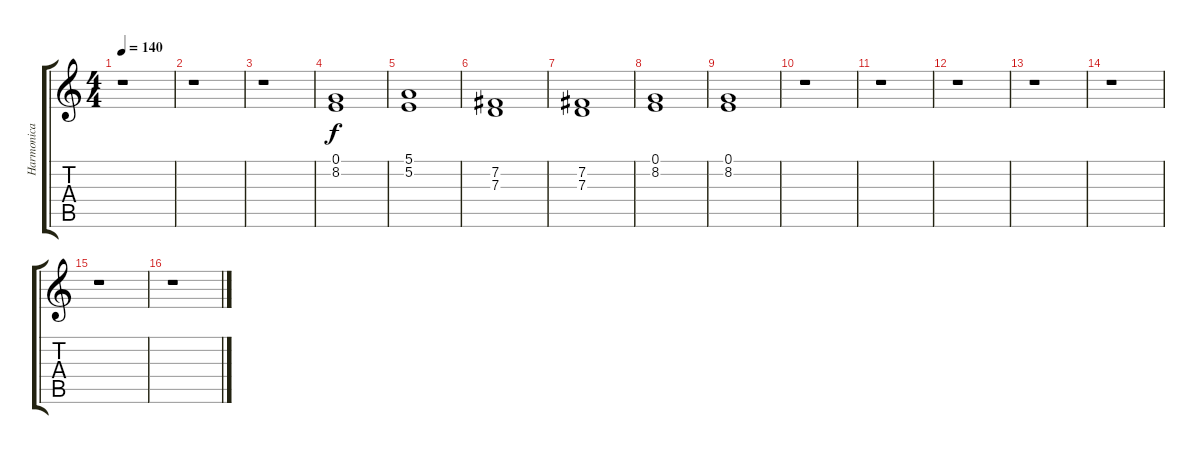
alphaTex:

\track ("Harmonica" "Harmonica") {instrument harmonica}
\staff {score tabs}
\tuning (E4 B3 G3 D3 A2 E2) {hide}
\ts (4 4)
\tempo 140
\clef g2
\ks c
r.1{dy f} |
r.1 |
r.1 |
(0.1 8.2).1{volume 5} |
(5.1 5.2).1{volume 7} |
(7.2 7.3).1{volume 4} |
(7.2 7.3).1{volume 6} |
(0.1 8.2).1{volume 5} |
(0.1 8.2).1{volume 6} |
r.1 |
r.1 |
r.1 |
r.1 |
r.1 |
r.1 |
r.1
